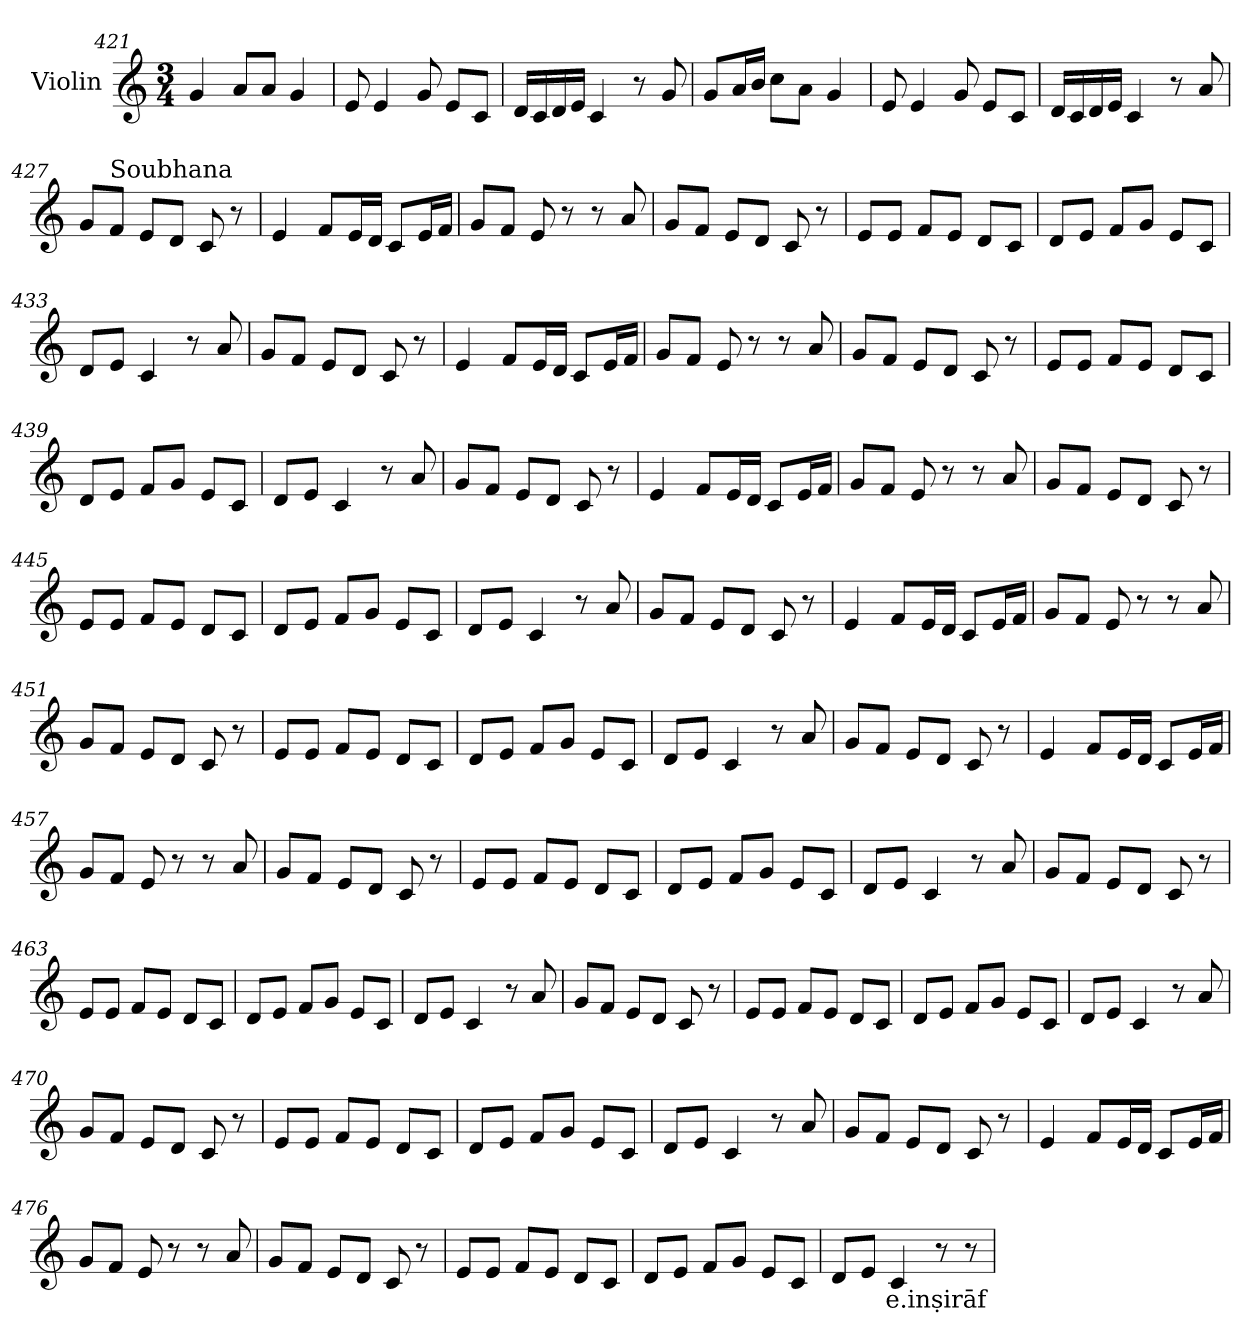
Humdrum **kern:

**kern	**text
*part1	*part1
*staff1	*staff1
*I"Violin	*
*clefG2	*
*k[]	*
*M3/4	*
=421	=421
4g/	.
8a/L	.
8a/J	.
4g/	.
=422	=422
8e/	.
4e/	.
8g/	.
8e/L	.
8c/J	.
!!LO:LB:g=z
=423	=423
16d/LL	.
16c/	.
16d/	.
16e/JJ	.
4c/	.
8r	.
8g/	.
=424	=424
8g/L	.
16a/L	.
16b/JJ	.
8cc\L	.
8a\J	.
4g/	.
=425	=425
8e/	.
4e/	.
8g/	.
8e/L	.
8c/J	.
=426	=426
16d/LL	.
16c/	.
16d/	.
16e/JJ	.
4c/	.
8r	.
8a/	.
=427	=427
*MM60	*
8g/L	.
!LO:TX:a:t=Soubhana	!
8f/J	.
8e/L	.
8d/J	.
8c/	.
8r	.
!!LO:PB:g=z
=428	=428
4e/	.
8f/L	.
16e/L	.
16d/JJ	.
8c/L	.
16e/L	.
16f/JJ	.
=429	=429
8g/L	.
8f/J	.
8e/	.
8r	.
8r	.
8a/	.
=430	=430
8g/L	.
8f/J	.
8e/L	.
8d/J	.
8c/	.
8r	.
=431	=431
8e/L	.
8e/J	.
8f/L	.
8e/J	.
8d/L	.
8c/J	.
=432	=432
8d/L	.
8e/J	.
8f/L	.
8g/J	.
8e/L	.
8c/J	.
=433	=433
8d/L	.
8e/J	.
4c/	.
8r	.
8a/	.
!!LO:LB:g=z
=434	=434
8g/L	.
8f/J	.
8e/L	.
8d/J	.
8c/	.
8r	.
=435	=435
4e/	.
8f/L	.
16e/L	.
16d/JJ	.
8c/L	.
16e/L	.
16f/JJ	.
=436	=436
8g/L	.
8f/J	.
8e/	.
8r	.
8r	.
8a/	.
=437	=437
8g/L	.
8f/J	.
8e/L	.
8d/J	.
8c/	.
8r	.
=438	=438
8e/L	.
8e/J	.
8f/L	.
8e/J	.
8d/L	.
8c/J	.
=439	=439
8d/L	.
8e/J	.
8f/L	.
8g/J	.
8e/L	.
8c/J	.
!!LO:LB:g=z
=440	=440
8d/L	.
8e/J	.
4c/	.
8r	.
8a/	.
=441	=441
8g/L	.
8f/J	.
8e/L	.
8d/J	.
8c/	.
8r	.
=442	=442
4e/	.
8f/L	.
16e/L	.
16d/JJ	.
8c/L	.
16e/L	.
16f/JJ	.
=443	=443
8g/L	.
8f/J	.
8e/	.
8r	.
8r	.
8a/	.
=444	=444
8g/L	.
8f/J	.
8e/L	.
8d/J	.
8c/	.
8r	.
=445	=445
8e/L	.
8e/J	.
8f/L	.
8e/J	.
8d/L	.
8c/J	.
!!LO:LB:g=z
=446	=446
8d/L	.
8e/J	.
8f/L	.
8g/J	.
8e/L	.
8c/J	.
=447	=447
8d/L	.
8e/J	.
4c/	.
8r	.
8a/	.
=448	=448
8g/L	.
8f/J	.
8e/L	.
8d/J	.
8c/	.
8r	.
=449	=449
4e/	.
8f/L	.
16e/L	.
16d/JJ	.
8c/L	.
16e/L	.
16f/JJ	.
=450	=450
8g/L	.
8f/J	.
8e/	.
8r	.
8r	.
8a/	.
=451	=451
8g/L	.
8f/J	.
8e/L	.
8d/J	.
8c/	.
8r	.
!!LO:LB:g=z
=452	=452
8e/L	.
8e/J	.
8f/L	.
8e/J	.
8d/L	.
8c/J	.
=453	=453
8d/L	.
8e/J	.
8f/L	.
8g/J	.
8e/L	.
8c/J	.
=454	=454
8d/L	.
8e/J	.
4c/	.
8r	.
8a/	.
=455	=455
8g/L	.
8f/J	.
8e/L	.
8d/J	.
8c/	.
8r	.
=456	=456
4e/	.
8f/L	.
16e/L	.
16d/JJ	.
8c/L	.
16e/L	.
16f/JJ	.
=457	=457
8g/L	.
8f/J	.
8e/	.
8r	.
8r	.
8a/	.
!!LO:LB:g=z
=458	=458
8g/L	.
8f/J	.
8e/L	.
8d/J	.
8c/	.
8r	.
=459	=459
8e/L	.
8e/J	.
8f/L	.
8e/J	.
8d/L	.
8c/J	.
=460	=460
8d/L	.
8e/J	.
8f/L	.
8g/J	.
8e/L	.
8c/J	.
=461	=461
8d/L	.
8e/J	.
4c/	.
8r	.
8a/	.
=462	=462
8g/L	.
8f/J	.
8e/L	.
8d/J	.
8c/	.
8r	.
=463	=463
8e/L	.
8e/J	.
8f/L	.
8e/J	.
8d/L	.
8c/J	.
!!LO:LB:g=z
=464	=464
8d/L	.
8e/J	.
8f/L	.
8g/J	.
8e/L	.
8c/J	.
=465	=465
8d/L	.
8e/J	.
4c/	.
8r	.
8a/	.
=466	=466
8g/L	.
8f/J	.
8e/L	.
8d/J	.
8c/	.
8r	.
=467	=467
8e/L	.
8e/J	.
8f/L	.
8e/J	.
8d/L	.
8c/J	.
=468	=468
8d/L	.
8e/J	.
8f/L	.
8g/J	.
8e/L	.
8c/J	.
=469	=469
8d/L	.
8e/J	.
4c/	.
8r	.
8a/	.
!!LO:LB:g=z
=470	=470
8g/L	.
8f/J	.
8e/L	.
8d/J	.
8c/	.
8r	.
=471	=471
8e/L	.
8e/J	.
8f/L	.
8e/J	.
8d/L	.
8c/J	.
=472	=472
8d/L	.
8e/J	.
8f/L	.
8g/J	.
8e/L	.
8c/J	.
=473	=473
8d/L	.
8e/J	.
4c/	.
8r	.
8a/	.
=474	=474
8g/L	.
8f/J	.
8e/L	.
8d/J	.
8c/	.
8r	.
=475	=475
4e/	.
8f/L	.
16e/L	.
16d/JJ	.
8c/L	.
16e/L	.
16f/JJ	.
!!LO:PB:g=z
=476	=476
8g/L	.
8f/J	.
8e/	.
8r	.
8r	.
8a/	.
=477	=477
8g/L	.
8f/J	.
8e/L	.
8d/J	.
8c/	.
8r	.
=478	=478
8e/L	.
8e/J	.
8f/L	.
8e/J	.
8d/L	.
8c/J	.
=479	=479
8d/L	.
8e/J	.
8f/L	.
8g/J	.
8e/L	.
8c/J	.
=480	=480
8d/L	.
8e/J	.
!	!LO:LY:b
4c/	e.inṣirāf
8r	.
8r	.
=	=
*-	*-
